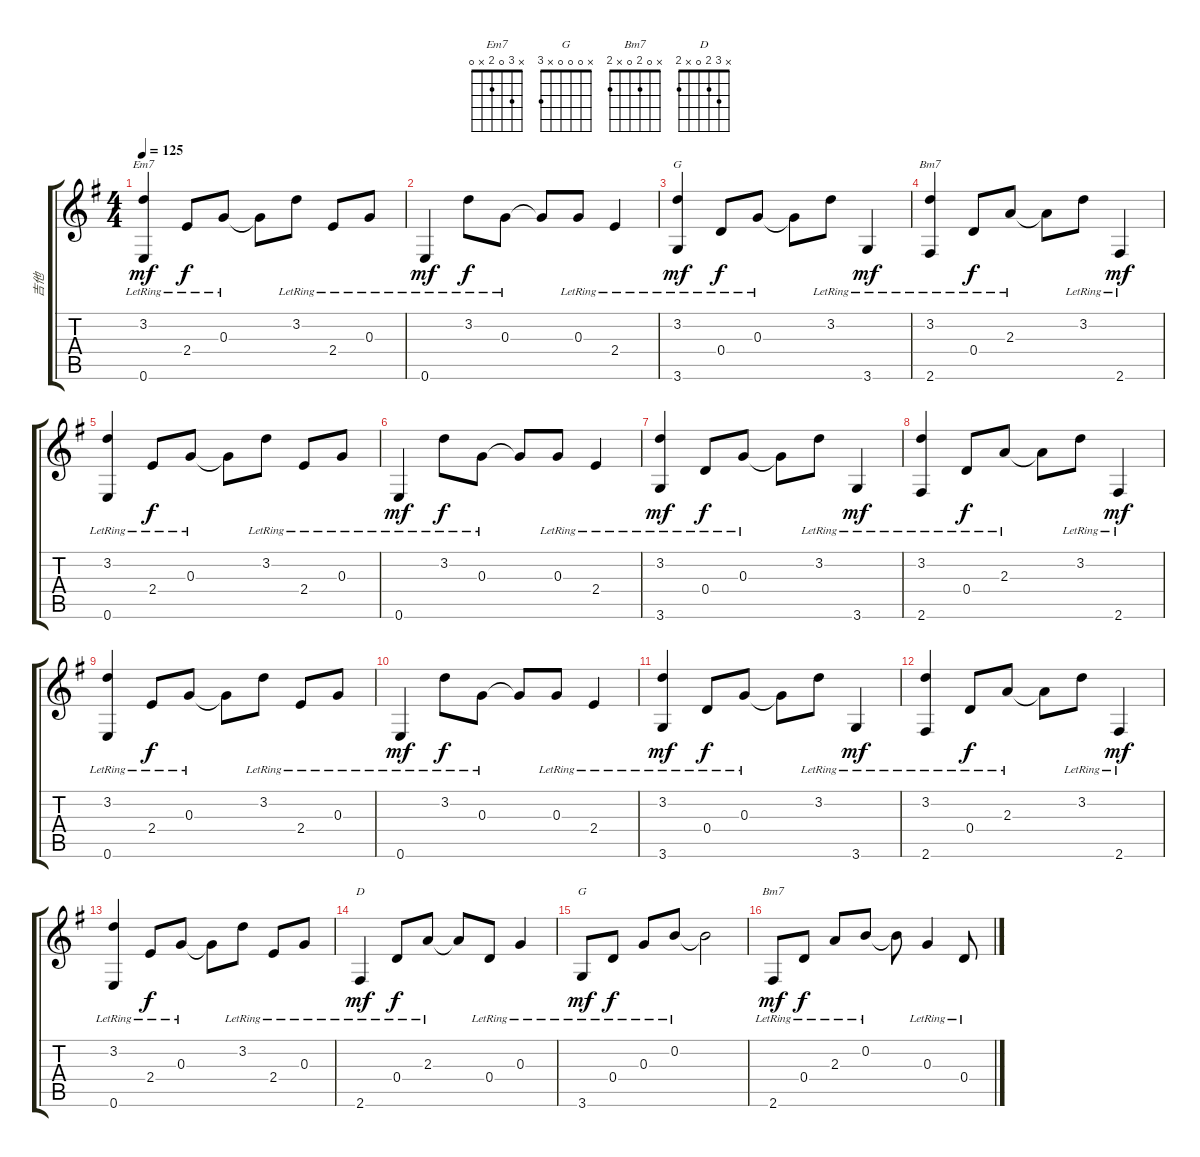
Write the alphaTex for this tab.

\track ("吉他" "吉他") {instrument acousticguitarsteel}
\staff {score tabs}
\tuning (E4 B3 G3 D3 A2 E2) {hide}
\chord ("Em7" x 3 0 2 x 0)
\chord ("G" x 3 0 0 x 3)
\chord ("Bm7" x 3 2 0 x 2)
\chord ("D" x 3 2 0 x 2)
\chord ("G" x 0 0 0 x 3)
\chord ("Bm7" x 0 2 0 x 2)
\ts (4 4)
\tempo 125
\clef g2
\ks g
(3.2{lr} 0.6{lr}).4{ch "Em7" dy mf} 2.4{lr}.8{dy f} 0.3{lr}.8 0.3{t}.8 3.2{lr}.8 2.4{lr}.8 0.3{lr}.8 |
0.6{lr}.4{dy mf} 3.2{lr}.8{dy f} 0.3{lr}.8 0.3{t}.8 0.3{lr}.8 2.4{lr}.4 |
(3.2{lr} 3.6{lr}).4{ch "G" dy mf} 0.4{lr}.8{dy f} 0.3{lr}.8 0.3{t}.8 3.2{lr}.8 3.6{lr}.4{dy mf} |
(3.2{lr} 2.6{lr}).4{ch "Bm7"} 0.4{lr}.8{dy f} 2.3{lr}.8 2.3{t}.8 3.2{lr}.8 2.6{lr}.4{dy mf} |
(3.2{lr} 0.6{lr}).4 2.4{lr}.8{dy f} 0.3{lr}.8 0.3{t}.8 3.2{lr}.8 2.4{lr}.8 0.3{lr}.8 |
0.6{lr}.4{dy mf} 3.2{lr}.8{dy f} 0.3{lr}.8 0.3{t}.8 0.3{lr}.8 2.4{lr}.4 |
(3.2{lr} 3.6{lr}).4{dy mf} 0.4{lr}.8{dy f} 0.3{lr}.8 0.3{t}.8 3.2{lr}.8 3.6{lr}.4{dy mf} |
(3.2{lr} 2.6{lr}).4 0.4{lr}.8{dy f} 2.3{lr}.8 2.3{t}.8 3.2{lr}.8 2.6{lr}.4{dy mf} |
(3.2{lr} 0.6{lr}).4 2.4{lr}.8{dy f} 0.3{lr}.8 0.3{t}.8 3.2{lr}.8 2.4{lr}.8 0.3{lr}.8 |
0.6{lr}.4{dy mf} 3.2{lr}.8{dy f} 0.3{lr}.8 0.3{t}.8 0.3{lr}.8 2.4{lr}.4 |
(3.2{lr} 3.6{lr}).4{dy mf} 0.4{lr}.8{dy f} 0.3{lr}.8 0.3{t}.8 3.2{lr}.8 3.6{lr}.4{dy mf} |
(3.2{lr} 2.6{lr}).4 0.4{lr}.8{dy f} 2.3{lr}.8 2.3{t}.8 3.2{lr}.8 2.6{lr}.4{dy mf} |
(3.2{lr} 0.6{lr}).4 2.4{lr}.8{dy f} 0.3{lr}.8 0.3{t}.8 3.2{lr}.8 2.4{lr}.8 0.3{lr}.8 |
2.6{lr}.4{ch "D" dy mf} 0.4{lr}.8{dy f} 2.3{lr}.8 2.3{t}.8 0.4{lr}.8 0.3{lr}.4 |
3.6{lr}.8{ch "G" dy mf} 0.4{lr}.8{dy f} 0.3{lr}.8 0.2{lr}.8 0.2{t}.2 |
2.6{lr}.8{ch "Bm7" dy mf} 0.4{lr}.8{dy f} 2.3{lr}.8 0.2{lr}.8 0.2{t}.8 0.3{lr}.4 0.4{lr}.8
